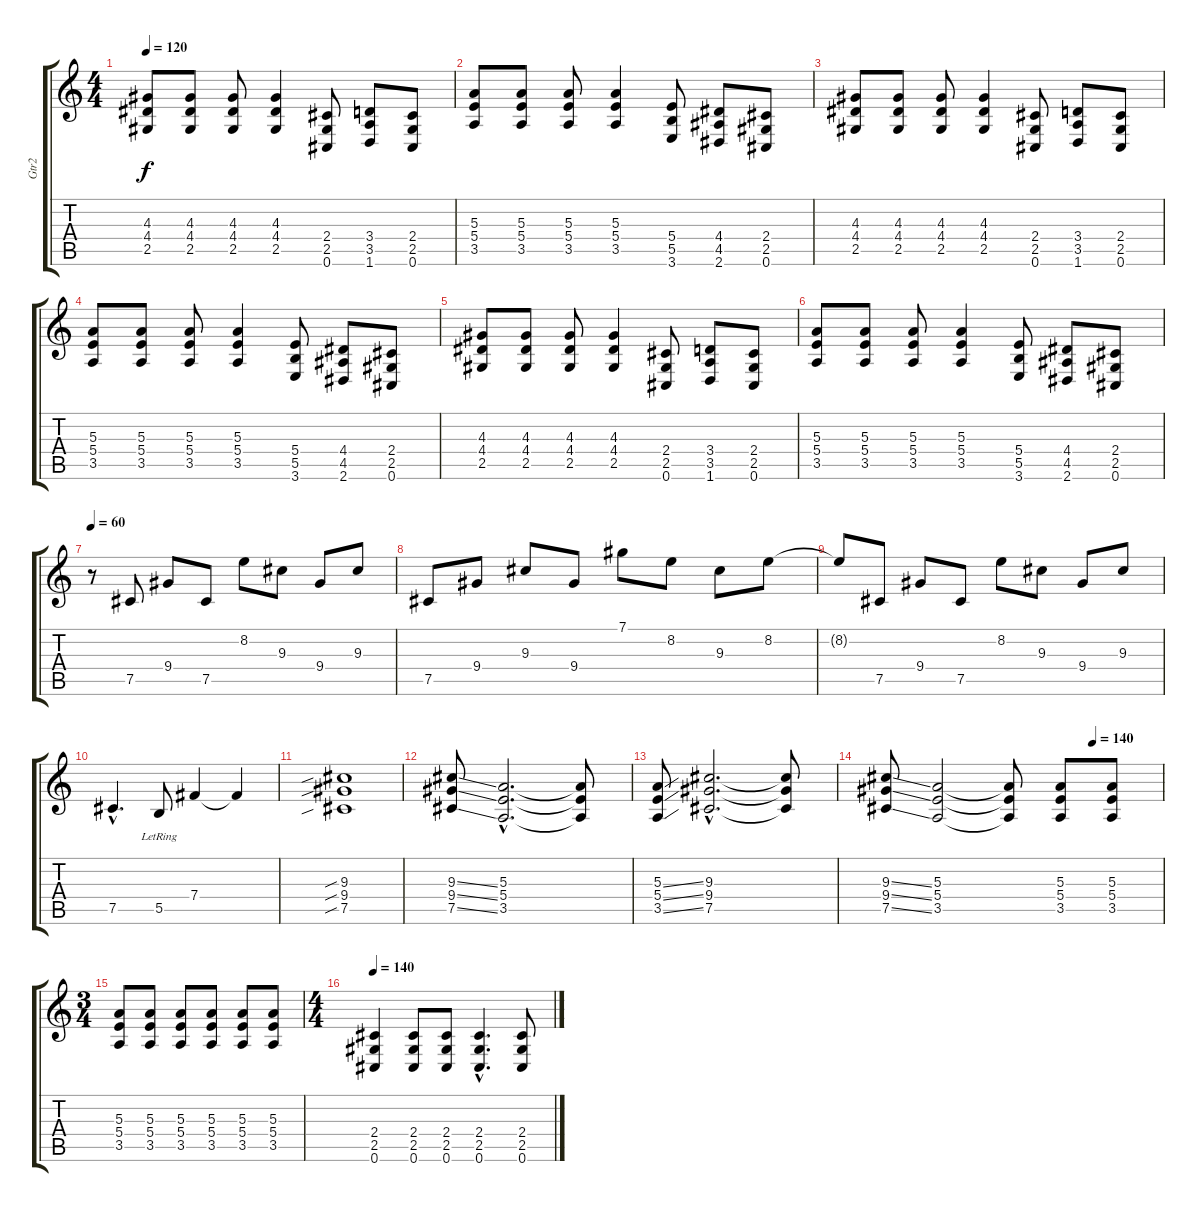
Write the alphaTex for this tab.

\track ("Gtr2" "Gtr2") {instrument distortionguitar}
\staff {score tabs}
\tuning (Db4 Ab3 E3 B2 Gb2 Db2) {hide}
\ts (4 4)
\tempo 120
\clef g2
\ks c
(4.3 4.4 2.5).8{dy f} (4.3 4.4 2.5).8 (4.3 4.4 2.5).8 (4.3 4.4 2.5).4 (2.4 2.5 0.6).8 (3.4 3.5 1.6).8 (2.4 2.5 0.6).8 |
(5.3 5.4 3.5).8 (5.3 5.4 3.5).8 (5.3 5.4 3.5).8 (5.3 5.4 3.5).4 (5.4 5.5 3.6).8 (4.4 4.5 2.6).8 (2.4 2.5 0.6).8 |
(4.3 4.4 2.5).8 (4.3 4.4 2.5).8 (4.3 4.4 2.5).8 (4.3 4.4 2.5).4 (2.4 2.5 0.6).8 (3.4 3.5 1.6).8 (2.4 2.5 0.6).8 |
(5.3 5.4 3.5).8 (5.3 5.4 3.5).8 (5.3 5.4 3.5).8 (5.3 5.4 3.5).4 (5.4 5.5 3.6).8 (4.4 4.5 2.6).8 (2.4 2.5 0.6).8 |
(4.3 4.4 2.5).8 (4.3 4.4 2.5).8 (4.3 4.4 2.5).8 (4.3 4.4 2.5).4 (2.4 2.5 0.6).8 (3.4 3.5 1.6).8 (2.4 2.5 0.6).8 |
(5.3 5.4 3.5).8 (5.3 5.4 3.5).8 (5.3 5.4 3.5).8 (5.3 5.4 3.5).4 (5.4 5.5 3.6).8 (4.4 4.5 2.6).8 (2.4 2.5 0.6).8 |
\tempo 60
r.8{instrument acousticguitarsteel} 7.5.8 9.4.8 7.5.8 8.2.8 9.3.8 9.4.8 9.3.8 |
7.5.8 9.4.8 9.3.8 9.4.8 7.1.8 8.2.8 9.3.8 8.2.8 |
8.2{t}.8 7.5.8 9.4.8 7.5.8 8.2.8 9.3.8 9.4.8 9.3.8 |
7.5{hac}.4{d} 5.5{lr}.8 7.4.4 7.4{t}.4{instrument distortionguitar} |
(9.3{sib} 9.4{sib} 7.5{sib}).1{instrument distortionguitar} |
(9.3{ss} 9.4{ss} 7.5{ss}).8 (5.3{hac} 5.4{hac} 3.5{hac}).2{d} (5.3{t} 5.4{t} 3.5{t}).8 |
(5.3{ss} 5.4{ss} 3.5{ss}).8 (9.3{hac} 9.4{hac} 7.5{hac}).2{d} (9.3{t} 9.4{t} 7.5{t}).8 |
\tempo (140 0.75)
(9.3{ss} 9.4{ss} 7.5{ss}).8 (5.3 5.4 3.5).2 (5.3{t} 5.4{t} 3.5{t}).8 (5.3 5.4 3.5).8 (5.3 5.4 3.5).8 |
\ts (3 4)
(5.3 5.4 3.5).8 (5.3 5.4 3.5).8 (5.3 5.4 3.5).8 (5.3 5.4 3.5).8 (5.3 5.4 3.5).8 (5.3 5.4 3.5).8 |
\ts (4 4)
\tempo 140
(2.4 2.5 0.6).4 (2.4 2.5 0.6).8 (2.4 2.5 0.6).8 (2.4{hac} 2.5{hac} 0.6{hac}).4{d} (2.4 2.5 0.6).8
